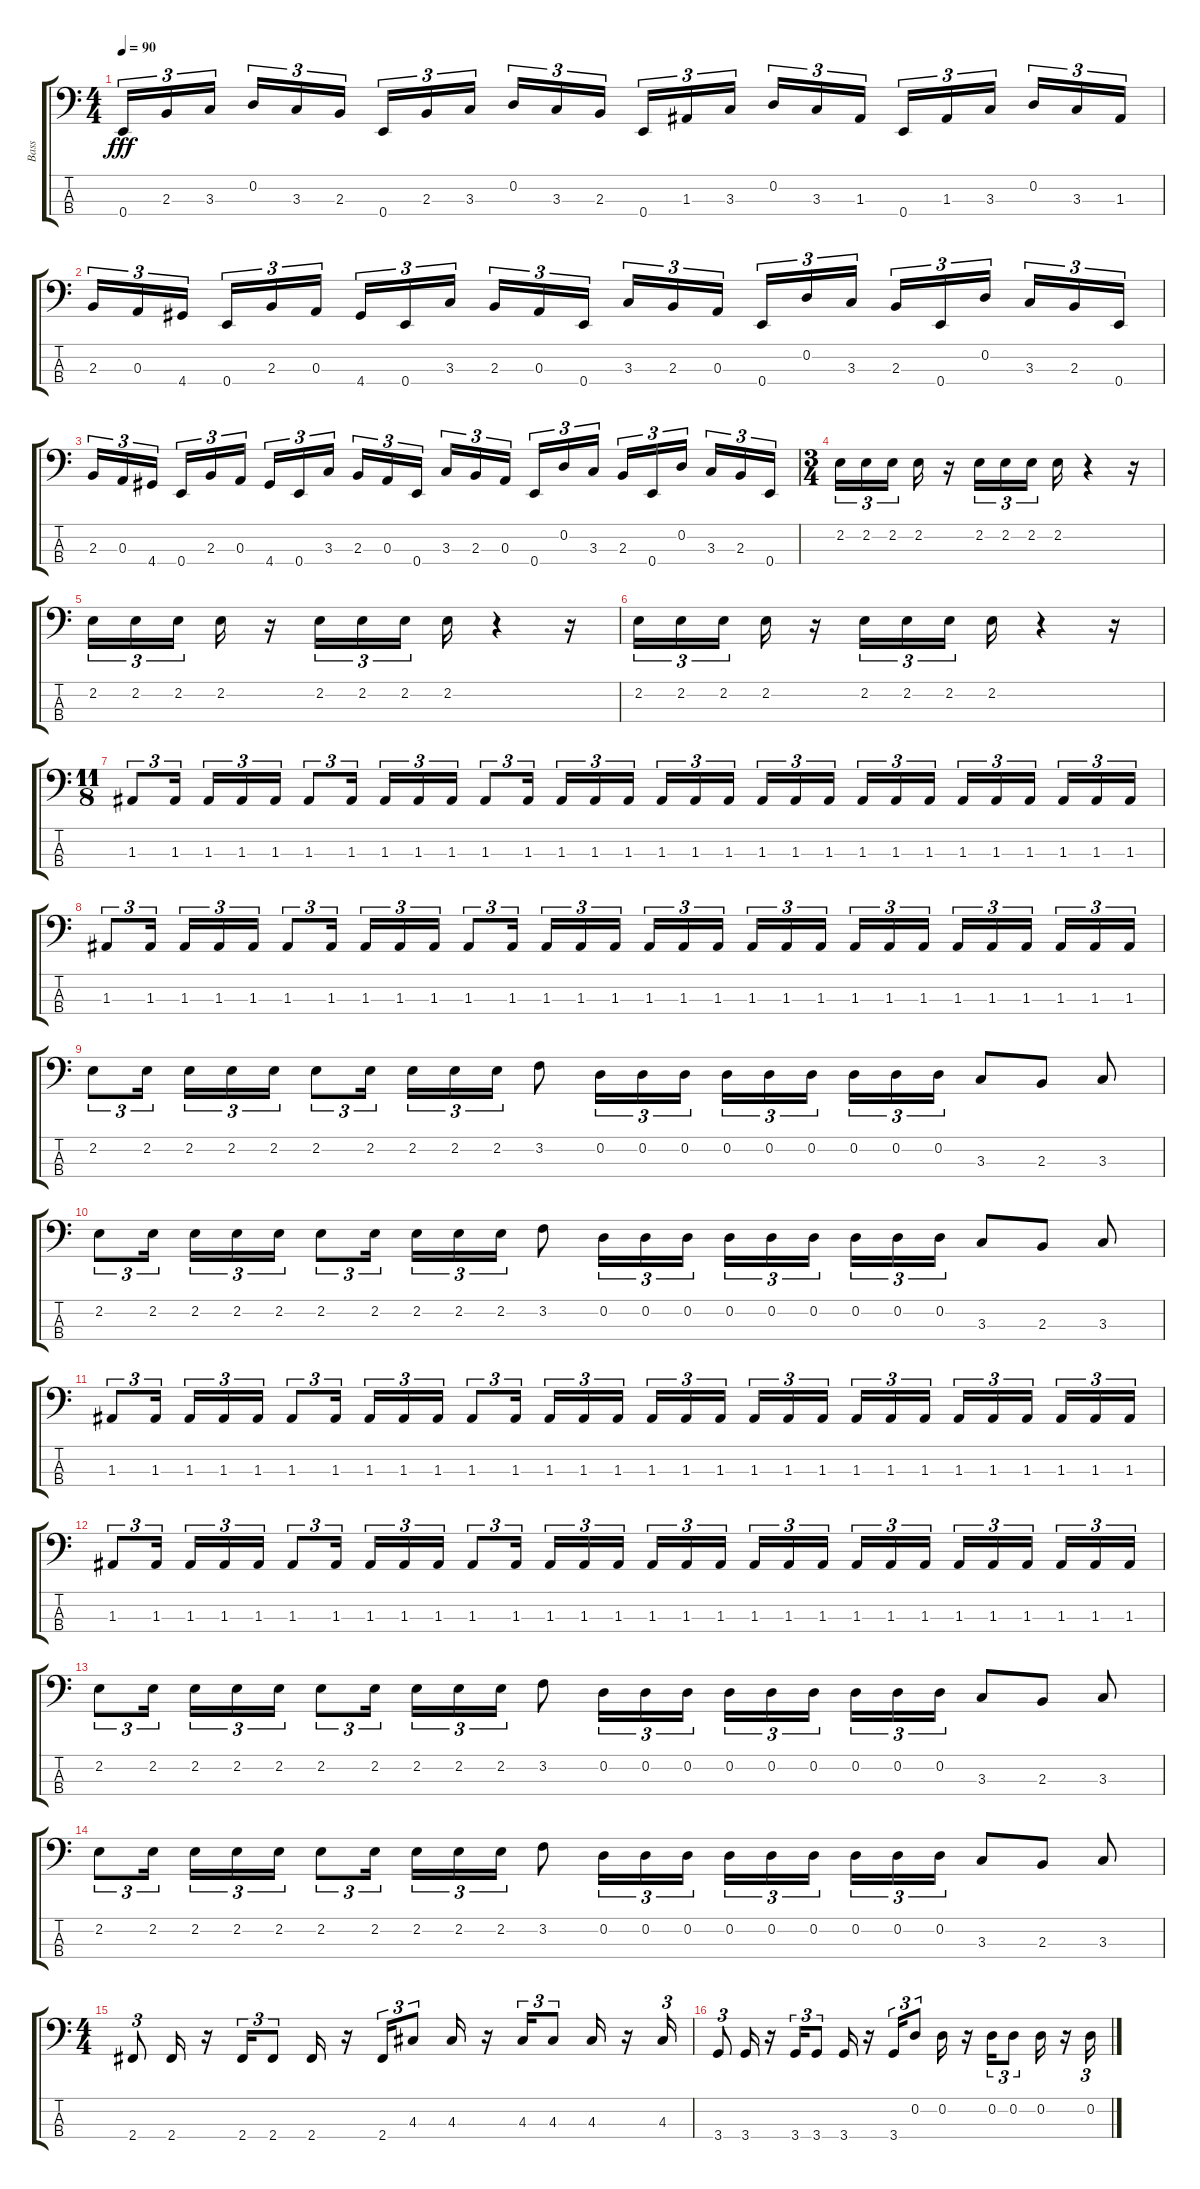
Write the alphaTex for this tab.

\track ("Bass" "Bass") {instrument electricbasspick}
\staff {score tabs}
\tuning (G2 D2 A1 E1) {hide}
\ts (4 4)
\tempo 90
\clef f4
\ks c
0.4.16{tu (3 2) dy fff} 2.3.16{tu (3 2)} 3.3.16{tu (3 2) beam splitsecondary} 0.2.16{tu (3 2)} 3.3.16{tu (3 2)} 2.3.16{tu (3 2)} 0.4.16{tu (3 2)} 2.3.16{tu (3 2)} 3.3.16{tu (3 2) beam splitsecondary} 0.2.16{tu (3 2)} 3.3.16{tu (3 2)} 2.3.16{tu (3 2)} 0.4.16{tu (3 2)} 1.3.16{tu (3 2)} 3.3.16{tu (3 2) beam splitsecondary} 0.2.16{tu (3 2)} 3.3.16{tu (3 2)} 1.3.16{tu (3 2)} 0.4.16{tu (3 2)} 1.3.16{tu (3 2)} 3.3.16{tu (3 2) beam splitsecondary} 0.2.16{tu (3 2)} 3.3.16{tu (3 2)} 1.3.16{tu (3 2)} |
2.3.16{tu (3 2)} 0.3.16{tu (3 2)} 4.4.16{tu (3 2) beam splitsecondary} 0.4.16{tu (3 2)} 2.3.16{tu (3 2)} 0.3.16{tu (3 2)} 4.4.16{tu (3 2)} 0.4.16{tu (3 2)} 3.3.16{tu (3 2) beam splitsecondary} 2.3.16{tu (3 2)} 0.3.16{tu (3 2)} 0.4.16{tu (3 2)} 3.3.16{tu (3 2)} 2.3.16{tu (3 2)} 0.3.16{tu (3 2) beam splitsecondary} 0.4.16{tu (3 2)} 0.2.16{tu (3 2)} 3.3.16{tu (3 2)} 2.3.16{tu (3 2)} 0.4.16{tu (3 2)} 0.2.16{tu (3 2) beam splitsecondary} 3.3.16{tu (3 2)} 2.3.16{tu (3 2)} 0.4.16{tu (3 2)} |
2.3.16{tu (3 2)} 0.3.16{tu (3 2)} 4.4.16{tu (3 2) beam splitsecondary} 0.4.16{tu (3 2)} 2.3.16{tu (3 2)} 0.3.16{tu (3 2)} 4.4.16{tu (3 2)} 0.4.16{tu (3 2)} 3.3.16{tu (3 2) beam splitsecondary} 2.3.16{tu (3 2)} 0.3.16{tu (3 2)} 0.4.16{tu (3 2)} 3.3.16{tu (3 2)} 2.3.16{tu (3 2)} 0.3.16{tu (3 2) beam splitsecondary} 0.4.16{tu (3 2)} 0.2.16{tu (3 2)} 3.3.16{tu (3 2)} 2.3.16{tu (3 2)} 0.4.16{tu (3 2)} 0.2.16{tu (3 2) beam splitsecondary} 3.3.16{tu (3 2)} 2.3.16{tu (3 2)} 0.4.16{tu (3 2)} |
\ts (3 4)
2.2.16{tu (3 2)} 2.2.16{tu (3 2)} 2.2.16{tu (3 2) beam splitsecondary} 2.2.16 r.16 2.2.16{tu (3 2)} 2.2.16{tu (3 2)} 2.2.16{tu (3 2) beam splitsecondary} 2.2.16 r.4 r.16 |
2.2.16{tu (3 2)} 2.2.16{tu (3 2)} 2.2.16{tu (3 2) beam splitsecondary} 2.2.16 r.16 2.2.16{tu (3 2)} 2.2.16{tu (3 2)} 2.2.16{tu (3 2) beam splitsecondary} 2.2.16 r.4 r.16 |
2.2.16{tu (3 2)} 2.2.16{tu (3 2)} 2.2.16{tu (3 2) beam splitsecondary} 2.2.16 r.16 2.2.16{tu (3 2)} 2.2.16{tu (3 2)} 2.2.16{tu (3 2) beam splitsecondary} 2.2.16 r.4 r.16 |
\ts (11 8)
1.3.8{tu (3 2)} 1.3.16{tu (3 2)} 1.3.16{tu (3 2)} 1.3.16{tu (3 2)} 1.3.16{tu (3 2)} 1.3.8{tu (3 2)} 1.3.16{tu (3 2)} 1.3.16{tu (3 2)} 1.3.16{tu (3 2)} 1.3.16{tu (3 2)} 1.3.8{tu (3 2)} 1.3.16{tu (3 2)} 1.3.16{tu (3 2)} 1.3.16{tu (3 2)} 1.3.16{tu (3 2)} 1.3.16{tu (3 2)} 1.3.16{tu (3 2)} 1.3.16{tu (3 2)} 1.3.16{tu (3 2)} 1.3.16{tu (3 2)} 1.3.16{tu (3 2)} 1.3.16{tu (3 2)} 1.3.16{tu (3 2)} 1.3.16{tu (3 2)} 1.3.16{tu (3 2)} 1.3.16{tu (3 2)} 1.3.16{tu (3 2)} 1.3.16{tu (3 2)} 1.3.16{tu (3 2)} 1.3.16{tu (3 2)} |
1.3.8{tu (3 2)} 1.3.16{tu (3 2)} 1.3.16{tu (3 2)} 1.3.16{tu (3 2)} 1.3.16{tu (3 2)} 1.3.8{tu (3 2)} 1.3.16{tu (3 2)} 1.3.16{tu (3 2)} 1.3.16{tu (3 2)} 1.3.16{tu (3 2)} 1.3.8{tu (3 2)} 1.3.16{tu (3 2)} 1.3.16{tu (3 2)} 1.3.16{tu (3 2)} 1.3.16{tu (3 2)} 1.3.16{tu (3 2)} 1.3.16{tu (3 2)} 1.3.16{tu (3 2)} 1.3.16{tu (3 2)} 1.3.16{tu (3 2)} 1.3.16{tu (3 2)} 1.3.16{tu (3 2)} 1.3.16{tu (3 2)} 1.3.16{tu (3 2)} 1.3.16{tu (3 2)} 1.3.16{tu (3 2)} 1.3.16{tu (3 2)} 1.3.16{tu (3 2)} 1.3.16{tu (3 2)} 1.3.16{tu (3 2)} |
2.2.8{tu (3 2)} 2.2.16{tu (3 2)} 2.2.16{tu (3 2)} 2.2.16{tu (3 2)} 2.2.16{tu (3 2)} 2.2.8{tu (3 2)} 2.2.16{tu (3 2)} 2.2.16{tu (3 2)} 2.2.16{tu (3 2)} 2.2.16{tu (3 2)} 3.2.8 0.2.16{tu (3 2)} 0.2.16{tu (3 2)} 0.2.16{tu (3 2)} 0.2.16{tu (3 2)} 0.2.16{tu (3 2)} 0.2.16{tu (3 2)} 0.2.16{tu (3 2)} 0.2.16{tu (3 2)} 0.2.16{tu (3 2)} 3.3.8 2.3.8 3.3.8 |
2.2.8{tu (3 2)} 2.2.16{tu (3 2)} 2.2.16{tu (3 2)} 2.2.16{tu (3 2)} 2.2.16{tu (3 2)} 2.2.8{tu (3 2)} 2.2.16{tu (3 2)} 2.2.16{tu (3 2)} 2.2.16{tu (3 2)} 2.2.16{tu (3 2)} 3.2.8 0.2.16{tu (3 2)} 0.2.16{tu (3 2)} 0.2.16{tu (3 2)} 0.2.16{tu (3 2)} 0.2.16{tu (3 2)} 0.2.16{tu (3 2)} 0.2.16{tu (3 2)} 0.2.16{tu (3 2)} 0.2.16{tu (3 2)} 3.3.8 2.3.8 3.3.8 |
1.3.8{tu (3 2)} 1.3.16{tu (3 2)} 1.3.16{tu (3 2)} 1.3.16{tu (3 2)} 1.3.16{tu (3 2)} 1.3.8{tu (3 2)} 1.3.16{tu (3 2)} 1.3.16{tu (3 2)} 1.3.16{tu (3 2)} 1.3.16{tu (3 2)} 1.3.8{tu (3 2)} 1.3.16{tu (3 2)} 1.3.16{tu (3 2)} 1.3.16{tu (3 2)} 1.3.16{tu (3 2)} 1.3.16{tu (3 2)} 1.3.16{tu (3 2)} 1.3.16{tu (3 2)} 1.3.16{tu (3 2)} 1.3.16{tu (3 2)} 1.3.16{tu (3 2)} 1.3.16{tu (3 2)} 1.3.16{tu (3 2)} 1.3.16{tu (3 2)} 1.3.16{tu (3 2)} 1.3.16{tu (3 2)} 1.3.16{tu (3 2)} 1.3.16{tu (3 2)} 1.3.16{tu (3 2)} 1.3.16{tu (3 2)} |
1.3.8{tu (3 2)} 1.3.16{tu (3 2)} 1.3.16{tu (3 2)} 1.3.16{tu (3 2)} 1.3.16{tu (3 2)} 1.3.8{tu (3 2)} 1.3.16{tu (3 2)} 1.3.16{tu (3 2)} 1.3.16{tu (3 2)} 1.3.16{tu (3 2)} 1.3.8{tu (3 2)} 1.3.16{tu (3 2)} 1.3.16{tu (3 2)} 1.3.16{tu (3 2)} 1.3.16{tu (3 2)} 1.3.16{tu (3 2)} 1.3.16{tu (3 2)} 1.3.16{tu (3 2)} 1.3.16{tu (3 2)} 1.3.16{tu (3 2)} 1.3.16{tu (3 2)} 1.3.16{tu (3 2)} 1.3.16{tu (3 2)} 1.3.16{tu (3 2)} 1.3.16{tu (3 2)} 1.3.16{tu (3 2)} 1.3.16{tu (3 2)} 1.3.16{tu (3 2)} 1.3.16{tu (3 2)} 1.3.16{tu (3 2)} |
2.2.8{tu (3 2)} 2.2.16{tu (3 2)} 2.2.16{tu (3 2)} 2.2.16{tu (3 2)} 2.2.16{tu (3 2)} 2.2.8{tu (3 2)} 2.2.16{tu (3 2)} 2.2.16{tu (3 2)} 2.2.16{tu (3 2)} 2.2.16{tu (3 2)} 3.2.8 0.2.16{tu (3 2)} 0.2.16{tu (3 2)} 0.2.16{tu (3 2)} 0.2.16{tu (3 2)} 0.2.16{tu (3 2)} 0.2.16{tu (3 2)} 0.2.16{tu (3 2)} 0.2.16{tu (3 2)} 0.2.16{tu (3 2)} 3.3.8 2.3.8 3.3.8 |
2.2.8{tu (3 2)} 2.2.16{tu (3 2)} 2.2.16{tu (3 2)} 2.2.16{tu (3 2)} 2.2.16{tu (3 2)} 2.2.8{tu (3 2)} 2.2.16{tu (3 2)} 2.2.16{tu (3 2)} 2.2.16{tu (3 2)} 2.2.16{tu (3 2)} 3.2.8 0.2.16{tu (3 2)} 0.2.16{tu (3 2)} 0.2.16{tu (3 2)} 0.2.16{tu (3 2)} 0.2.16{tu (3 2)} 0.2.16{tu (3 2)} 0.2.16{tu (3 2)} 0.2.16{tu (3 2)} 0.2.16{tu (3 2)} 3.3.8 2.3.8 3.3.8 |
\ts (4 4)
2.4.8{tu (3 2)} 2.4.16 r.16 2.4.16{tu (3 2)} 2.4.8{tu (3 2)} 2.4.16 r.16 2.4.16{tu (3 2)} 4.3.8{tu (3 2)} 4.3.16 r.16 4.3.16{tu (3 2)} 4.3.8{tu (3 2)} 4.3.16 r.16 4.3.16{tu (3 2)} |
3.4.8{tu (3 2)} 3.4.16 r.16 3.4.16{tu (3 2)} 3.4.8{tu (3 2)} 3.4.16 r.16 3.4.16{tu (3 2)} 0.2.8{tu (3 2)} 0.2.16 r.16 0.2.16{tu (3 2)} 0.2.8{tu (3 2)} 0.2.16 r.16 0.2.16{tu (3 2)}
